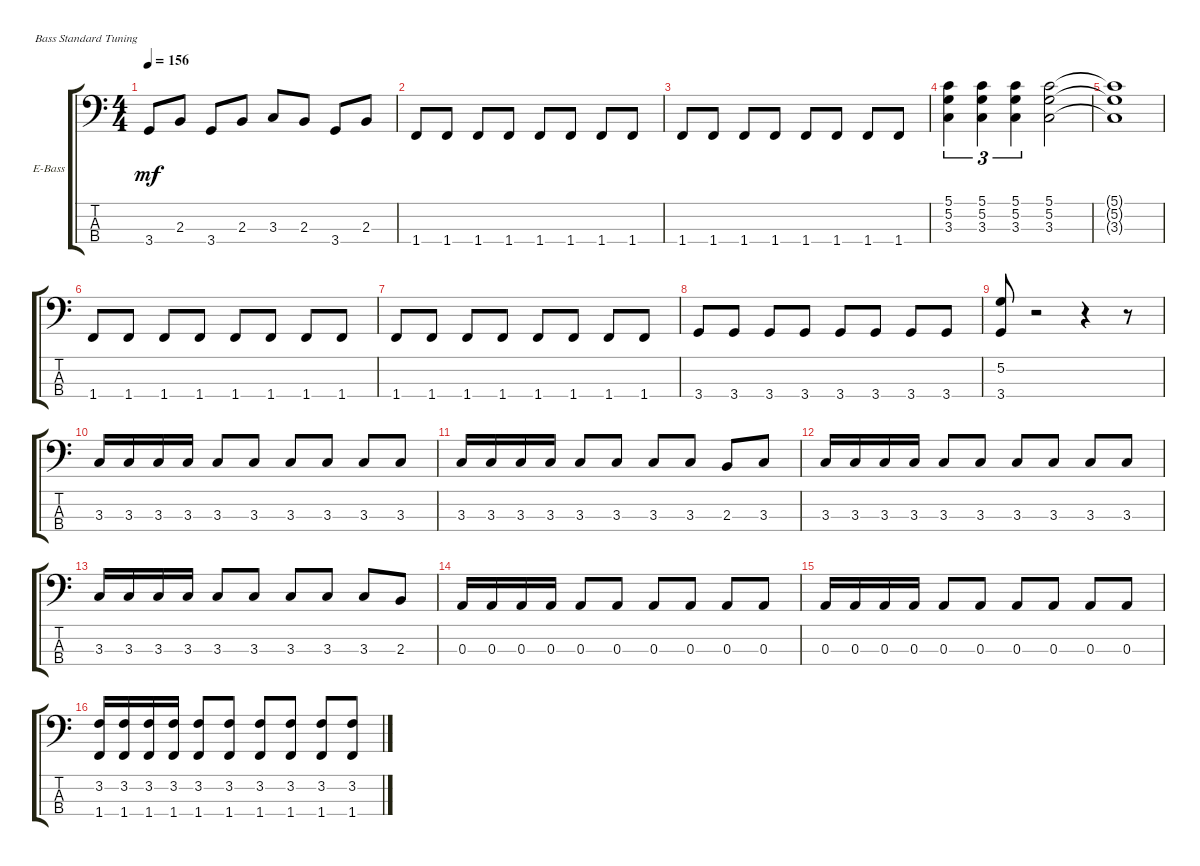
\defaultSystemsLayout 4
\bracketExtendMode groupsimilarinstruments
\firstSystemTrackNameOrientation horizontal
\otherSystemsTrackNameOrientation horizontal
\track ("Electric Bass" "E-Bass") {instrument electricbassfinger}
\staff {score tabs}
\tuning (G2 D2 A1 E1)
\ts (4 4)
\tempo 156
\clef f4
\ks c
3.4.8{dy mf} 2.3.8 3.4.8 2.3.8 3.3.8 2.3.8 3.4.8 2.3.8 |
1.4.8 1.4.8 1.4.8 1.4.8 1.4.8 1.4.8 1.4.8 1.4.8 |
1.4.8 1.4.8 1.4.8 1.4.8 1.4.8 1.4.8 1.4.8 1.4.8 |
(3.3 5.2 5.1).4{tu (3 2)} (3.3 5.2 5.1).4{tu (3 2)} (3.3 5.2 5.1).4{tu (3 2)} (3.3 5.2 5.1).2 |
(3.3{t} 5.2{t} 5.1{t}).1 |
1.4.8 1.4.8 1.4.8 1.4.8 1.4.8 1.4.8 1.4.8 1.4.8 |
1.4.8 1.4.8 1.4.8 1.4.8 1.4.8 1.4.8 1.4.8 1.4.8 |
3.4.8 3.4.8 3.4.8 3.4.8 3.4.8 3.4.8 3.4.8 3.4.8 |
(3.4 5.2).8 r.2 r.4 r.8 |
3.3.16 3.3.16 3.3.16 3.3.16 3.3.8 3.3.8 3.3.8 3.3.8 3.3.8 3.3.8 |
3.3.16 3.3.16 3.3.16 3.3.16 3.3.8 3.3.8 3.3.8 3.3.8 2.3.8 3.3.8 |
3.3.16 3.3.16 3.3.16 3.3.16 3.3.8 3.3.8 3.3.8 3.3.8 3.3.8 3.3.8 |
3.3.16 3.3.16 3.3.16 3.3.16 3.3.8 3.3.8 3.3.8 3.3.8 3.3.8 2.3.8 |
0.3.16 0.3.16 0.3.16 0.3.16 0.3.8 0.3.8 0.3.8 0.3.8 0.3.8 0.3.8 |
0.3.16 0.3.16 0.3.16 0.3.16 0.3.8 0.3.8 0.3.8 0.3.8 0.3.8 0.3.8 |
(1.4 3.2).16 (1.4 3.2).16 (1.4 3.2).16 (1.4 3.2).16 (1.4 3.2).8 (1.4 3.2).8 (1.4 3.2).8 (1.4 3.2).8 (1.4 3.2).8 (1.4 3.2).8
